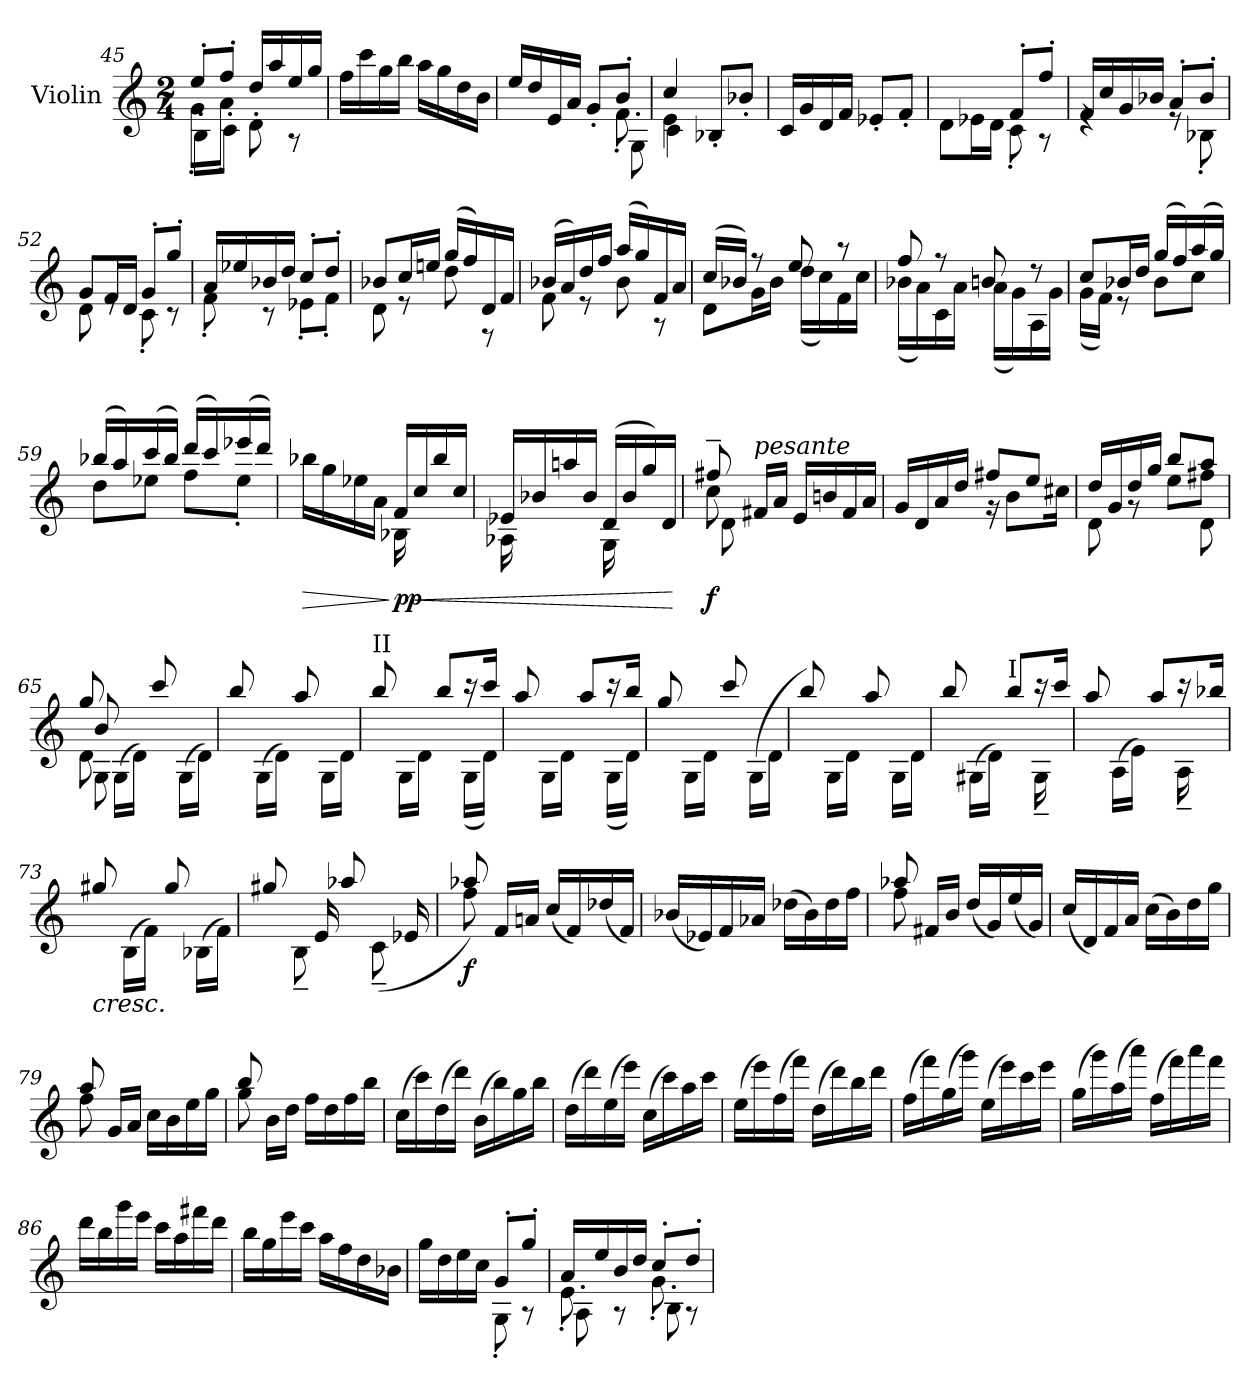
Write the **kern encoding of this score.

**kern	**dynam
*part1	*part1
*staff1	*staff1
*I"Violin	*
*I'Vln.	*
*clefG2	*
*k[]	*
*M2/4	*
=45	=45
*^	*
*	*^	*
8ee'/L	8g'\L	8B'\L	.
8ff'/J	8a'\J	8c'\J	.
16dd/LL	4ryy	8d'\	.
16aa/	.	.	.
16ee/	.	8rA	.
16gg/JJ	.	.	.
*v	*v	*v	*
=46	=46
16ff\LL	.
16ccc\	.
16gg\	.
16bb\JJ	.
16aa\LL	.
16gg\	.
16dd\	.
16b\JJ	.
=47	=47
*^	*
*	*^	*
16ee/LL	4.ryy	4.ryy	.
16dd/	.	.	.
16e/	.	.	.
16a/JJ	.	.	.
8g'/L	.	.	.
8b'/J	8f'\	8G'\	.
!!LO:LB:g=z	!!	!!
=48	=48	=48	=48
*MM46	*	*	*
4cc/	4e\	4c\	.
*MM72	*	*	*
8B-X'/L	4ryy	4ryy	.
8b-X'/J	.	.	.
*v	*v	*v	*
=49	=49
16c/LL	.
16g/	.
16d/	.
16f/JJ	.
8e-X'/L	.
8f'/J	.
=50	=50
*^	*
8d\L	4ryy	.
16e-X\L	.	.
16d\JJ	.	.
8f'/L	8c'\	.
8ff'/J	8r	.
=51	=51	=51
16f/LL	4re	.
16cc/	.	.
16g/	.	.
16b-X/JJ	.	.
8a'/L	8re	.
8b-'/J	8B-X'\	.
=52	=52	=52
8g/L	8d\	.
16f/L	8re	.
16d/JJ	.	.
8g'/L	8c'\	.
8gg'/J	8r	.
=53	=53	=53
16a/LL	8f'\	.
16ee-X/	.	.
16b-X/	8r	.
16dd/JJ	.	.
8cc'/L	8e-X'\L	.
8dd'/J	8f'\J	.
=54	=54	=54
8b-X/L	8d\	.
16cc/L	8r	.
16een/JJ	.	.
(>16gg/LL	8dd\	.
16ff/)	.	.
16d/	8r	.
16f/JJ	.	.
!!LO:LB:g=z	!!
=55	=55	=55
(>16b-X/LL	8f\	.
16a/)	.	.
16dd/	8r	.
16ff/JJ	.	.
(>16aa/LL	8b-\	.
16gg/)	.	.
16f/	8r	.
16a/JJ	.	.
=56	=56	=56
(>16cc/LL	8d\L	.
16b-X/JJ)	.	.
8r	16g\L	.
.	16b-\JJ	.
8ee/	(<16dd\LL	.
.	16cc\)	.
8r	16f\	.
.	16cc\JJ	.
=57	=57	=57
8ff/	(<16b-X\LL	.
.	16a\)	.
8r	16c\	.
.	16a\JJ	.
8bn/	(<16a\LL	.
.	16g\)	.
8r	16A\	.
.	16g\JJ	.
=58	=58	=58
8cc/L	(<16g\LL	.
.	16f\JJ)	.
16b-X/L	8r	.
16dd/JJ	.	.
(>16gg/LL	8b-\L	.
16ff/)	.	.
(>16aa/	8cc\J	.
16gg/JJ)	.	.
=59	=59	=59
(>16bb-X/LL	8dd\L	.
16aa/)	.	.
(>16ccc/	8ee-X\J	.
16bb-/JJ)	.	.
(>16ddd/LL	8ff\L	.
16ccc/)	.	.
(>16eee-X/	8ee-'\J	.
16ddd/JJ)	.	.
!!LO:LB:g=z	!!
=60	=60	=60
!	!	!LO:HP:b
16bb-X\LL	4ryy	>
16gg\	.	.
16ee-X\	.	.
16a\JJ	.	.
!	!	!LO:DY:n=1:b
16f/LL	16B-X\	] pp
!	!	!LO:HP:b
16cc/	8.ryy	<
16bb-/	.	.
16cc/JJ	.	.
=61	=61	=61
16e-X/LL	16A-X\	.
16b-X/	8.ryy	.
16aan/	.	.
16b-/JJ	.	.
(>16d/LL	16G\	.
16b-/	8.ryy	.
16gg/)	.	.
16d/JJ	.	.
*v	*v	*
.	[
=62	=62
*MM60	*
*^	*
*	*^	*
!	!	!	!LO:DY:b
8ff#X~/	8cc\	8d\	f
*MM72	*	*	*
!LO:TX:a:i:t=pesante	!	!	!
16f#X/LL	4.ryy	4.ryy	.
16a/JJ	.	.	.
16e/LL	.	.	.
16bn/	.	.	.
16f#/	.	.	.
16a/JJ	.	.	.
*	*v	*v	*
=63	=63	=63
16g/LL	4ryy	.
16d/	.	.
16a/	.	.
16dd/JJ	.	.
8ff#X/L	16r	.
.	8b\L	.
8ee/J	.	.
.	16cc#X\Jk	.
=64	=64	=64
*	*^	*
16dd/LL	8d\	4.ryy	.
16g/	.	.	.
16dd/	8r	.	.
16gg/JJ	.	.	.
8bb/L	8ee\L	.	.
8aa/J	8ff#X\J	8d\	.
!!LO:LB:g=z	!!	!!
=65	=65	=65	=65
*	*	*^	*
8gg/	8b/	8d\	8G\	.
8ryy	(<16G\LL	4.ryy	4.ryy	.
.	16d\JJ)	.	.	.
8ccc/	8ryy	.	.	.
8ryy	(<16G\LL	.	.	.
.	16d\JJ)	.	.	.
*	*v	*v	*v	*
=66	=66	=66
8bb/	8ryy	.
8ryy	(<16G\LL	.
.	16d\JJ)	.
8aa/	8ryy	.
8ryy	(<16G\LL	.
.	16d\JJ	.
=67	=67	=67
!LO:TX:a:t=II	!	!
!	!	!LO:DY:b
!	!	!LO:DY:n=1:b
8bb/	8ryy)	p other-dynamics
8ryy	(>16G\LL	.
.	16d\JJ	.
8bb/L	8ryy)	.
16r	(<16G\LL	.
16ccc/Jk	16d\JJ)	.
=68	=68	=68
8aa/	8ryy	.
8ryy	(>16G\LL	.
.	16d\JJ	.
8aa/L	8ryy)	.
16r	(<16G\LL	.
16bb/Jk	16d\JJ)	.
=69	=69	=69
8gg/	8ryy	.
8ryy	(>16G\LL	.
.	16d\JJ	.
8ccc/	8ryy)	.
8ryy	(>16G\LL	.
.	16d\JJ	.
=70	=70	=70
8bb/)	8ryy	.
8ryy	(>16G\LL	.
.	16d\JJ	.
(8aa/	8ryy	.
8ryy	16G\LL	.
.	16d\JJ	.
!!LO:LB:g=z	!!
=71	=71	=71
8bb/	8ryy)	.
8ryy	(<16G#X\LL	.
.	16d\JJ)	.
!LO:TX:a:t=I	!	!
8bb/L	8ryy	.
16r	(<16G#~\	.
16ccc/Jk	16ryy)	.
=72	=72	=72
8aa/	8ryy	.
8ryy	(<16A\LL	.
.	16e\JJ)	.
8aa/L	8ryy	.
16r	(<16A~\	.
16bb-X/Jk	16ryy)	.
=73	=73	=73
!LO:TX:b:i:t=cresc.	!	!
8gg#X/	8ryy	.
8ryy	(<16B\LL	.
.	16f\JJ)	.
8gg#/	8ryy	.
8ryy	(<16B-X\LL	.
.	16f\JJ)	.
=74	=74	=74
8gg#X/	8ryy	.
16ryy	(<8B~\	.
16e/	.	.
8aa-X/	8ryy)	.
16ryy	(<8c~\	.
16e-X/	.	.
=75	=75	=75
!	!	!LO:DY:b
8aa-X/	8ff\)	f
16f/LL	4.ryy	.
16an/JJ	.	.
(>16cc/LL	.	.
16f/)	.	.
(>16dd-X/	.	.
16f/JJ)	.	.
*v	*v	*
!!LO:LB:g=z
=76	=76
(<16b-X/LL	.
16e-X/)	.
16f/	.
16a-X/JJ	.
(>16dd-X\LL	.
16b-\)	.
16dd-\	.
16ff\JJ	.
=77	=77
*^	*
8aa-X/	8ff\	.
16f#X/LL	4.ryy	.
16b/JJ	.	.
(>16dd/LL	.	.
16g/)	.	.
(>16ee/	.	.
16g/JJ)	.	.
*v	*v	*
=78	=78
(<16cc/LL	.
16d/)	.
16f/	.
16a/JJ	.
(>16cc\LL	.
16b\)	.
16dd\	.
16gg\JJ	.
=79	=79
*^	*
8aa/	8ff\	.
16g/LL	4.ryy	.
16a/JJ	.	.
16cc\LL	.	.
16b\	.	.
16ee\	.	.
16gg\JJ	.	.
=80	=80	=80
8bb/	8gg\	.
16b\LL	4.ryy	.
16dd\JJ	.	.
16ff\LL	.	.
16dd\	.	.
16ff\	.	.
16bb\JJ	.	.
*v	*v	*
=81	=81
(>16cc\LL	.
16ccc\)	.
(>16dd\	.
16ddd\JJ)	.
(>16b\LL	.
16bb\)	.
16gg\	.
16bb\JJ	.
!!LO:LB:g=z
=82	=82
(>16dd\LL	.
16ddd\)	.
(>16ee\	.
16eee\JJ)	.
(>16cc\LL	.
16ccc\)	.
16aa\	.
16ccc\JJ	.
=83	=83
(>16ee\LL	.
16eee\)	.
(>16ff\	.
16fff\JJ)	.
(>16dd\LL	.
16ddd\)	.
16bb\	.
16ddd\JJ	.
=84	=84
(>16ff\LL	.
16fff\)	.
(>16gg\	.
16ggg\JJ)	.
(>16ee\LL	.
16eee\)	.
16ccc\	.
16eee\JJ	.
=85	=85
(>16gg\LL	.
16ggg\)	.
(>16aa\	.
16aaa\JJ)	.
(>16ff\LL	.
16fff\)	.
16aaa\	.
16fff\JJ	.
=86	=86
16ddd\LL	.
16bb\	.
16ggg\	.
16eee\JJ	.
16ccc\LL	.
16aa\	.
16fff#X\	.
16ddd\JJ	.
!!LO:PB:g=z
=87	=87
16bb\LL	.
16gg\	.
16eee\	.
16ccc\JJ	.
16aa\LL	.
16ff\	.
16dd\	.
16b-X\JJ	.
=88	=88
*^	*
16gg\LL	4ryy	.
16dd\	.	.
16ee\	.	.
16cc\JJ	.	.
8g'/L	8G'\	.
8gg'/J	8r	.
=89	=89	=89
*	*^	*
16a/LL	8e'\	8A'\	.
16ee/	.	.	.
16b/	8ryy	8rA	.
16dd/JJ	.	.	.
8cc'/L	8g'\	8B'\	.
8dd'/J	8ryy	8rA	.
*v	*v	*v	*
=	=
*-	*-
